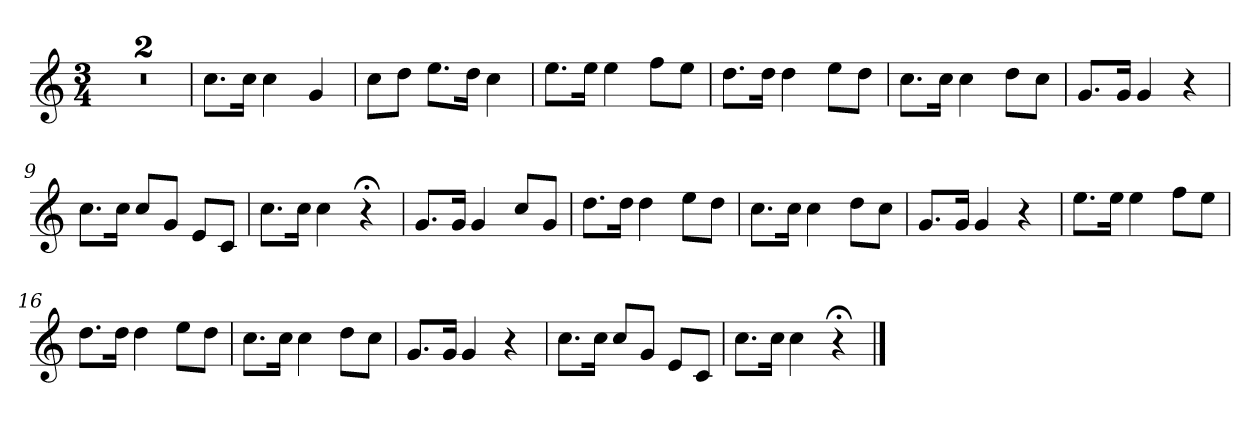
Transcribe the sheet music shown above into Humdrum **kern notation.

**kern
*part1
*staff1
*k[]
*C:
*M3/4
*MM120
=1
2.r
=2
2.r
=3
8.ccL
16ccJk
4cc
4g
=4
8ccL
8ddJ
8.eeL
16ddJk
4cc
=5
8.eeL
16eeJk
4ee
8ffL
8eeJ
=6
8.ddL
16ddJk
4dd
8eeL
8ddJ
=7
8.ccL
16ccJk
4cc
8ddL
8ccJ
=8
8.gL
16gJk
4g
4r
=9
8.ccL
16ccJk
8ccL
8gJ
8eL
8cJ
=10
8.ccL
16ccJk
4cc
4r;<
=11
8.gL
16gJk
4g
8ccL
8gJ
=12
8.ddL
16ddJk
4dd
8eeL
8ddJ
=13
8.ccL
16ccJk
4cc
8ddL
8ccJ
=14
8.gL
16gJk
4g
4r
=15
8.eeL
16eeJk
4ee
8ffL
8eeJ
=16
8.ddL
16ddJk
4dd
8eeL
8ddJ
=17
8.ccL
16ccJk
4cc
8ddL
8ccJ
=18
8.gL
16gJk
4g
4r
=19
8.ccL
16ccJk
8ccL
8gJ
8eL
8cJ
=20
8.ccL
16ccJk
4cc
4r;<
==
*-
